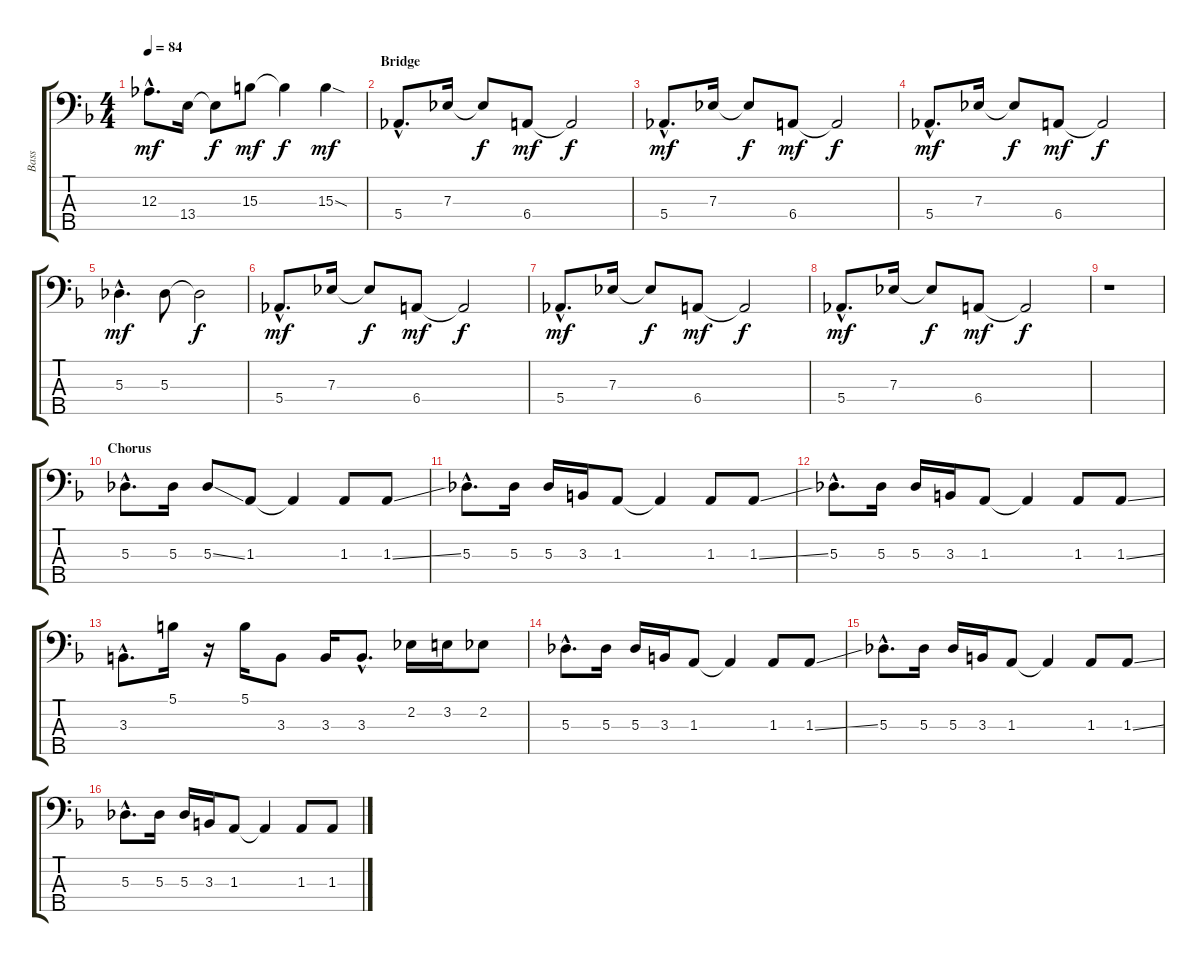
\track ("Bass" "Bass") {instrument electricbassfinger}
\staff {score tabs}
\tuning (Gb2 Db2 Ab1 Eb1 Bb0) {hide}
\ts (4 4)
\tempo 84
\clef f4
\ks dminor
12.3{hac}.8{d dy mf} 13.4.16 13.4{t}.8{dy f} 15.3.8{dy mf} 15.3{t}.4{dy f} 15.3{sod}.4{dy mf} |
\section ("" "Bridge")
5.4{hac}.8{d} 7.3.16 7.3{t}.8{dy f} 6.4.8{dy mf} 6.4{t}.2{dy f} |
5.4{hac}.8{d dy mf} 7.3.16 7.3{t}.8{dy f} 6.4.8{dy mf} 6.4{t}.2{dy f} |
5.4{hac}.8{d dy mf} 7.3.16 7.3{t}.8{dy f} 6.4.8{dy mf} 6.4{t}.2{dy f} |
5.3{hac}.4{d dy mf} 5.3.8 5.3{t}.2{dy f} |
5.4{hac}.8{d dy mf} 7.3.16 7.3{t}.8{dy f} 6.4.8{dy mf} 6.4{t}.2{dy f} |
5.4{hac}.8{d dy mf} 7.3.16 7.3{t}.8{dy f} 6.4.8{dy mf} 6.4{t}.2{dy f} |
5.4{hac}.8{d dy mf} 7.3.16 7.3{t}.8{dy f} 6.4.8{dy mf} 6.4{t}.2{dy f} |
r.1 |
\section ("" "Chorus")
5.3{hac}.8{d} 5.3.16 5.3{ss}.8 1.3.8 1.3{t}.4 1.3.8 1.3{ss}.8 |
5.3{hac}.8{d} 5.3.16 5.3.16 3.3.16 1.3.8 1.3{t}.4 1.3.8 1.3{ss}.8 |
5.3{hac}.8{d} 5.3.16 5.3.16 3.3.16 1.3.8 1.3{t}.4 1.3.8 1.3{ss}.8 |
3.3{hac}.8{d} 5.1.16 r.16 5.1.16 3.3.8 3.3.16 3.3{hac}.8{d} 2.2.16 3.2.16 2.2.8 |
5.3{hac}.8{d} 5.3.16 5.3.16 3.3.16 1.3.8 1.3{t}.4 1.3.8 1.3{ss}.8 |
5.3{hac}.8{d} 5.3.16 5.3.16 3.3.16 1.3.8 1.3{t}.4 1.3.8 1.3{ss}.8 |
5.3{hac}.8{d} 5.3.16 5.3.16 3.3.16 1.3.8 1.3{t}.4 1.3.8 1.3{ss}.8
